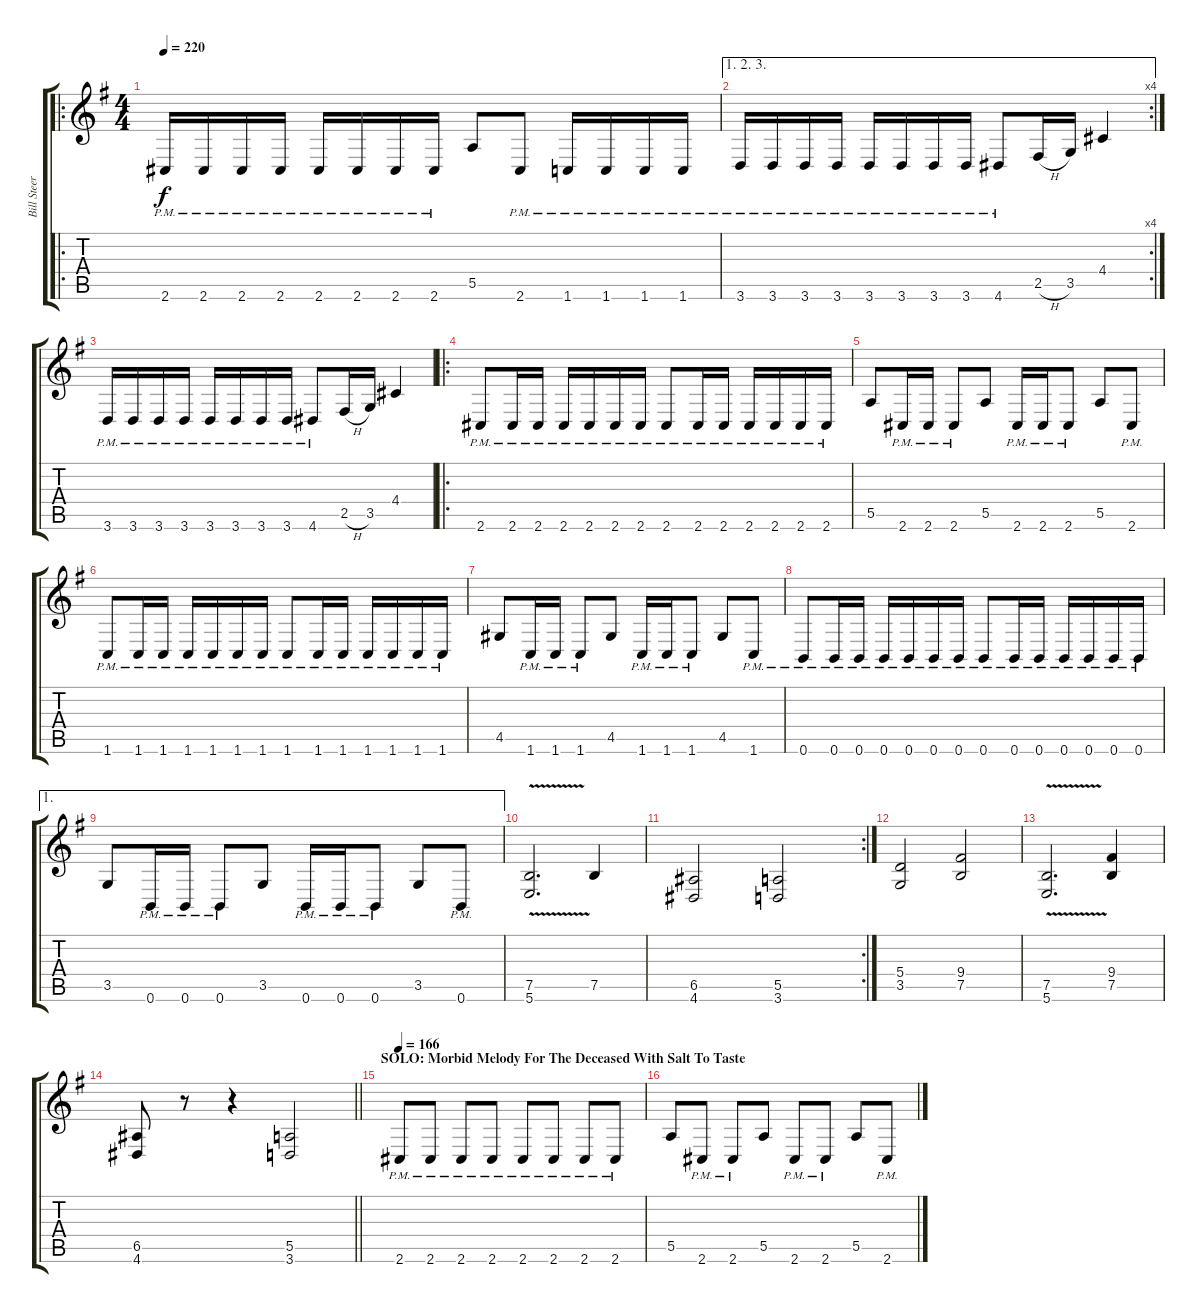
\track ("Bill Steer (Guitar 1)" "Bill Steer") {instrument distortionguitar}
\staff {score tabs}
\tuning (B3 Gb3 D3 A2 E2 B1) {hide}
\ro
\ts (4 4)
\tempo 220
\clef g2
\ks g
2.6{pm}.16{dy f} 2.6{pm}.16 2.6{pm}.16 2.6{pm}.16 2.6{pm}.16 2.6{pm}.16 2.6{pm}.16 2.6{pm}.16 5.5.8 2.6{pm}.8 1.6{pm}.16 1.6{pm}.16 1.6{pm}.16 1.6{pm}.16 |
\ae (1 2 3)
\rc 4
3.6{pm}.16 3.6{pm}.16 3.6{pm}.16 3.6{pm}.16 3.6{pm}.16 3.6{pm}.16 3.6{pm}.16 3.6{pm}.16 4.6{pm}.8 2.5{h}.16 3.5.16 4.4.4 |
3.6{pm}.16 3.6{pm}.16 3.6{pm}.16 3.6{pm}.16 3.6{pm}.16 3.6{pm}.16 3.6{pm}.16 3.6{pm}.16 4.6{pm}.8 2.5{h}.16 3.5.16 4.4.4 |
\ro
2.6{pm}.8 2.6{pm}.16 2.6{pm}.16 2.6{pm}.16 2.6{pm}.16 2.6{pm}.16 2.6{pm}.16 2.6{pm}.8 2.6{pm}.16 2.6{pm}.16 2.6{pm}.16 2.6{pm}.16 2.6{pm}.16 2.6{pm}.16 |
5.5.8 2.6{pm}.16 2.6{pm}.16 2.6{pm}.8 5.5.8 2.6{pm}.16 2.6{pm}.16 2.6{pm}.8 5.5.8 2.6{pm}.8 |
1.6{pm}.8 1.6{pm}.16 1.6{pm}.16 1.6{pm}.16 1.6{pm}.16 1.6{pm}.16 1.6{pm}.16 1.6{pm}.8 1.6{pm}.16 1.6{pm}.16 1.6{pm}.16 1.6{pm}.16 1.6{pm}.16 1.6{pm}.16 |
4.5.8 1.6{pm}.16 1.6{pm}.16 1.6{pm}.8 4.5.8 1.6{pm}.16 1.6{pm}.16 1.6{pm}.8 4.5.8 1.6{pm}.8 |
0.6{pm}.8 0.6{pm}.16 0.6{pm}.16 0.6{pm}.16 0.6{pm}.16 0.6{pm}.16 0.6{pm}.16 0.6{pm}.8 0.6{pm}.16 0.6{pm}.16 0.6{pm}.16 0.6{pm}.16 0.6{pm}.16 0.6{pm}.16 |
\ae 1
3.5.8 0.6{pm}.16 0.6{pm}.16 0.6{pm}.8 3.5.8 0.6{pm}.16 0.6{pm}.16 0.6{pm}.8 3.5.8 0.6{pm}.8 |
(7.5{v} 5.6{v}).2{d} 7.5.4 |
\rc 2
(6.5 4.6).2 (5.5 3.6).2 |
(5.4 3.5).2 (9.4 7.5).2 |
(7.5{v} 5.6{v}).2{d} (9.4 7.5).4 |
\barLineRight lightlight
(6.5 4.6).8 r.8 r.4 (5.5 3.6).2 |
\section ("" "SOLO: Morbid Melody For The Deceased With Salt To Taste")
\tempo 166
2.6{pm}.8 2.6{pm}.8 2.6{pm}.8 2.6{pm}.8 2.6{pm}.8 2.6{pm}.8 2.6{pm}.8 2.6{pm}.8 |
5.5.8 2.6{pm}.8 2.6{pm}.8 5.5.8 2.6{pm}.8 2.6{pm}.8 5.5.8 2.6{pm}.8
